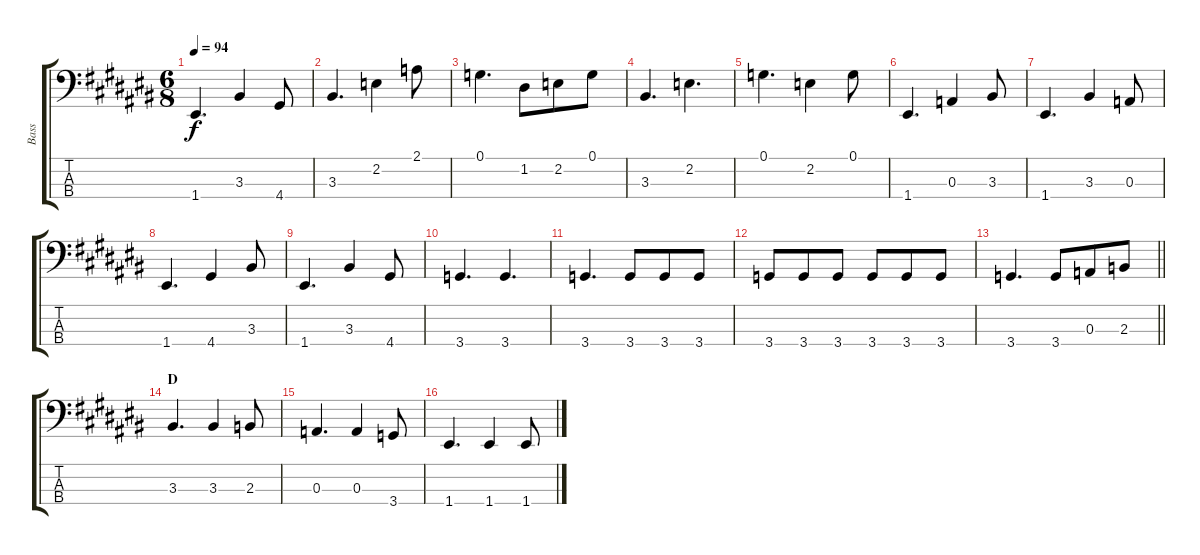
\track ("Bass" "Bass") {instrument electricbassfinger}
\staff {score tabs}
\tuning (G2 D2 A1 E1) {hide}
\ts (6 8)
\tempo 94
\clef f4
\ks c#
1.4.4{d dy f} 3.3.4 4.4.8 |
3.3.4{d} 2.2.4 2.1.8 |
0.1.4{d} 1.2.8 2.2.8 0.1.8 |
3.3.4{d} 2.2.4{d} |
0.1.4{d} 2.2.4 0.1.8 |
1.4.4{d} 0.3.4 3.3.8 |
1.4.4{d} 3.3.4 0.3.8 |
1.4.4{d} 4.4.4 3.3.8 |
1.4.4{d} 3.3.4 4.4.8 |
3.4.4{d} 3.4.4{d} |
3.4.4{d} 3.4.8 3.4.8 3.4.8 |
3.4.8 3.4.8 3.4.8 3.4.8 3.4.8 3.4.8 |
\barLineRight lightlight
3.4.4{d} 3.4.8 0.3.8 2.3.8 |
\section ("" "D")
3.3.4{d} 3.3.4 2.3.8 |
0.3.4{d} 0.3.4 3.4.8 |
1.4.4{d} 1.4.4 1.4.8
